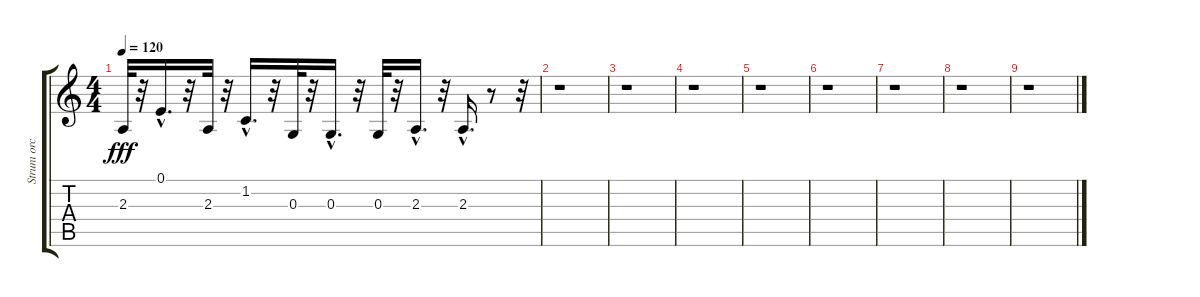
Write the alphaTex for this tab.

\track ("Strunı orch. 1" "Strunı orc") {instrument stringensemble1}
\staff {score tabs}
\tuning (E4 B3 G3 D3 A2 E2) {hide}
\ts (4 4)
\tempo 120
\clef g2
\ks c
2.3.32{dy fff} r.32 0.1{hac}.16{d} r.32 2.3.32 r.32 1.2{hac}.16{d} r.32 0.3.32 r.32 0.3{hac}.16{d} r.32 0.3.32 r.32 2.3{hac}.16{d} r.32 2.3{hac}.16{d} r.8 r.32 |
r.1 |
r.1 |
r.1 |
r.1 |
r.1 |
r.1 |
r.1 |
r.1
